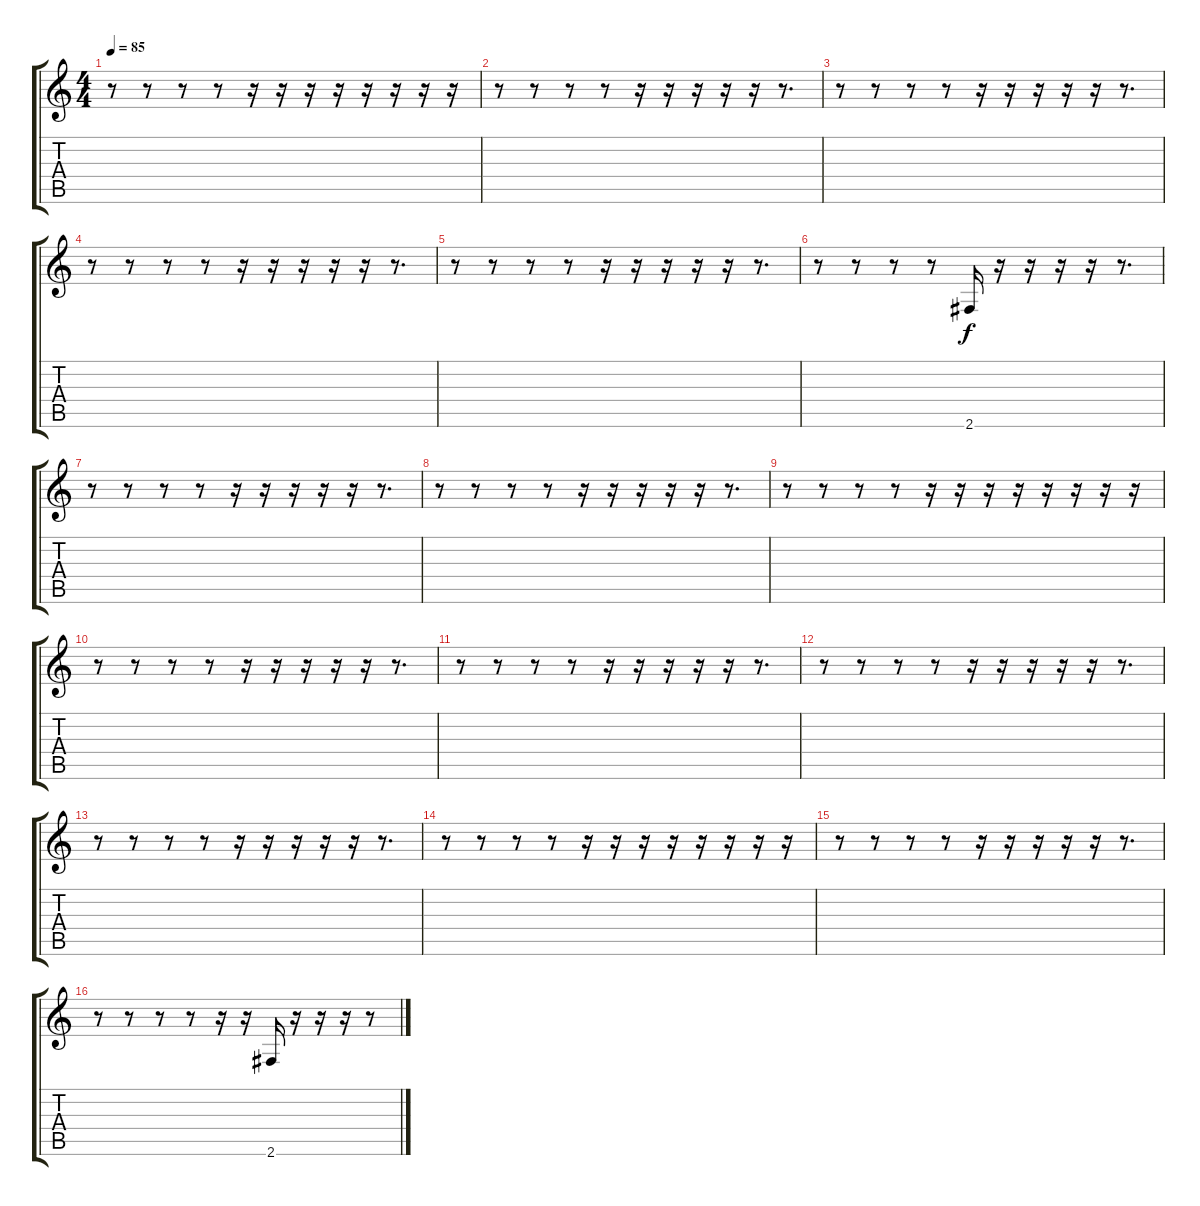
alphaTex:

\track "" {instrument electricbassfinger}
\staff {score tabs}
\tuning (E4 B3 G3 D3 A2 E2) {hide}
\ts (4 4)
\tempo 85
\clef g2
\ks c
r.8{dy f} r.8 r.8 r.8 r.16 r.16 r.16 r.16 r.16 r.16 r.16 r.16 |
r.8 r.8 r.8 r.8 r.16 r.16 r.16 r.16 r.16 r.8{d} |
r.8 r.8 r.8 r.8 r.16 r.16 r.16 r.16 r.16 r.8{d} |
r.8 r.8 r.8 r.8 r.16 r.16 r.16 r.16 r.16 r.8{d} |
r.8 r.8 r.8 r.8 r.16 r.16 r.16 r.16 r.16 r.8{d} |
r.8 r.8 r.8 r.8 2.6.16 r.16 r.16 r.16 r.16 r.8{d} |
r.8 r.8 r.8 r.8 r.16 r.16 r.16 r.16 r.16 r.8{d} |
r.8 r.8 r.8 r.8 r.16 r.16 r.16 r.16 r.16 r.8{d} |
r.8 r.8 r.8 r.8 r.16 r.16 r.16 r.16 r.16 r.16 r.16 r.16 |
r.8 r.8 r.8 r.8 r.16 r.16 r.16 r.16 r.16 r.8{d} |
r.8 r.8 r.8 r.8 r.16 r.16 r.16 r.16 r.16 r.8{d} |
r.8 r.8 r.8 r.8 r.16 r.16 r.16 r.16 r.16 r.8{d} |
r.8 r.8 r.8 r.8 r.16 r.16 r.16 r.16 r.16 r.8{d} |
r.8 r.8 r.8 r.8 r.16 r.16 r.16 r.16 r.16 r.16 r.16 r.16 |
r.8 r.8 r.8 r.8 r.16 r.16 r.16 r.16 r.16 r.8{d} |
r.8 r.8 r.8 r.8 r.16 r.16 2.6.16 r.16 r.16 r.16 r.8
